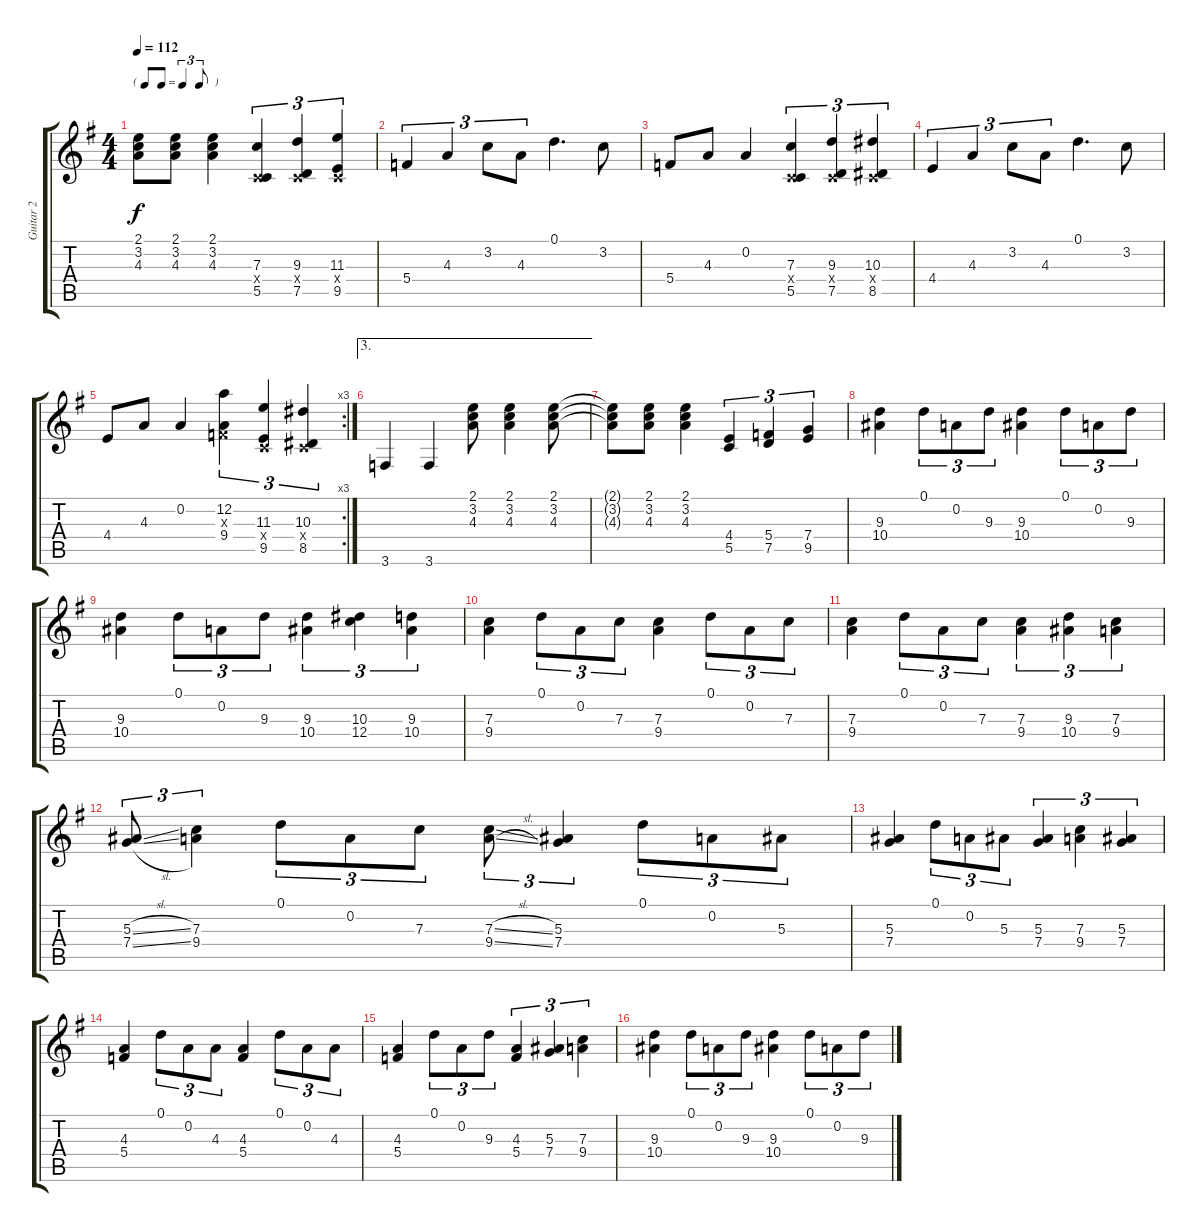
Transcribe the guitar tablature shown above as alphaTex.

\track ("Guitar 2" "Guitar 2") {instrument electricguitarclean}
\staff {score tabs}
\tuning (D4 A3 F3 C3 G2 D2) {hide}
\ts (4 4)
\tf triplet8th
\tempo 112
\clef g2
\ks eminor
(2.1{t} 3.2{t} 4.3{t}).8{dy f} (2.1 3.2 4.3).8 (2.1 3.2 4.3).4 (7.3 0.4{x} 5.5).4{tu (3 2)} (9.3 0.4{x} 7.5).4{tu (3 2)} (11.3 0.4{x} 9.5).4{tu (3 2)} |
5.4.4{tu (3 2)} 4.3.4{tu (3 2)} 3.2.8{tu (3 2)} 4.3.8{tu (3 2)} 0.1.4{d} 3.2.8 |
5.4.8 4.3.8 0.2.4 (7.3 0.4{x} 5.5).4{tu (3 2)} (9.3 0.4{x} 7.5).4{tu (3 2)} (10.3 0.4{x} 8.5).4{tu (3 2)} |
4.4.4{tu (3 2)} 4.3.4{tu (3 2)} 3.2.8{tu (3 2)} 4.3.8{tu (3 2)} 0.1.4{d} 3.2.8 |
\rc 3
4.4.8 4.3.8 0.2.4 (12.2 0.3{x} 9.4).4{tu (3 2)} (11.3 0.4{x} 9.5).4{tu (3 2)} (10.3 0.4{x} 8.5).4{tu (3 2)} |
\ae 3
3.6.4 3.6.4 (2.1 3.2 4.3).8 (2.1 3.2 4.3).4 (2.1 3.2 4.3).8 |
(2.1{t} 3.2{t} 4.3{t}).8 (2.1 3.2 4.3).8 (2.1 3.2 4.3).4 (4.4 5.5).4{tu (3 2)} (5.4 7.5).4{tu (3 2)} (7.4 9.5).4{tu (3 2)} |
(9.3 10.4).4 0.1.8{tu (3 2)} 0.2.8{tu (3 2)} 9.3.8{tu (3 2)} (9.3 10.4).4 0.1.8{tu (3 2)} 0.2.8{tu (3 2)} 9.3.8{tu (3 2)} |
(9.3 10.4).4 0.1.8{tu (3 2)} 0.2.8{tu (3 2)} 9.3.8{tu (3 2)} (9.3 10.4).4{tu (3 2)} (10.3 12.4).4{tu (3 2)} (9.3 10.4).4{tu (3 2)} |
(7.3 9.4).4 0.1.8{tu (3 2)} 0.2.8{tu (3 2)} 7.3.8{tu (3 2)} (7.3 9.4).4 0.1.8{tu (3 2)} 0.2.8{tu (3 2)} 7.3.8{tu (3 2)} |
(7.3 9.4).4 0.1.8{tu (3 2)} 0.2.8{tu (3 2)} 7.3.8{tu (3 2)} (7.3 9.4).4{tu (3 2)} (9.3 10.4).4{tu (3 2)} (7.3 9.4).4{tu (3 2)} |
(5.3{sl} 7.4{sl}).8{tu (3 2)} (7.3 9.4).4{tu (3 2)} 0.1.8{tu (3 2)} 0.2.8{tu (3 2)} 7.3.8{tu (3 2)} (7.3{sl} 9.4{sl}).8{tu (3 2)} (5.3 7.4).4{tu (3 2)} 0.1.8{tu (3 2)} 0.2.8{tu (3 2)} 5.3.8{tu (3 2)} |
(5.3 7.4).4 0.1.8{tu (3 2)} 0.2.8{tu (3 2)} 5.3.8{tu (3 2)} (5.3 7.4).4{tu (3 2)} (7.3 9.4).4{tu (3 2)} (5.3 7.4).4{tu (3 2)} |
(4.3 5.4).4 0.1.8{tu (3 2)} 0.2.8{tu (3 2)} 4.3.8{tu (3 2)} (4.3 5.4).4 0.1.8{tu (3 2)} 0.2.8{tu (3 2)} 4.3.8{tu (3 2)} |
(4.3 5.4).4 0.1.8{tu (3 2)} 0.2.8{tu (3 2)} 9.3.8{tu (3 2)} (4.3 5.4).4{tu (3 2)} (5.3 7.4).4{tu (3 2)} (7.3 9.4).4{tu (3 2)} |
(9.3 10.4).4 0.1.8{tu (3 2)} 0.2.8{tu (3 2)} 9.3.8{tu (3 2)} (9.3 10.4).4 0.1.8{tu (3 2)} 0.2.8{tu (3 2)} 9.3.8{tu (3 2)}
